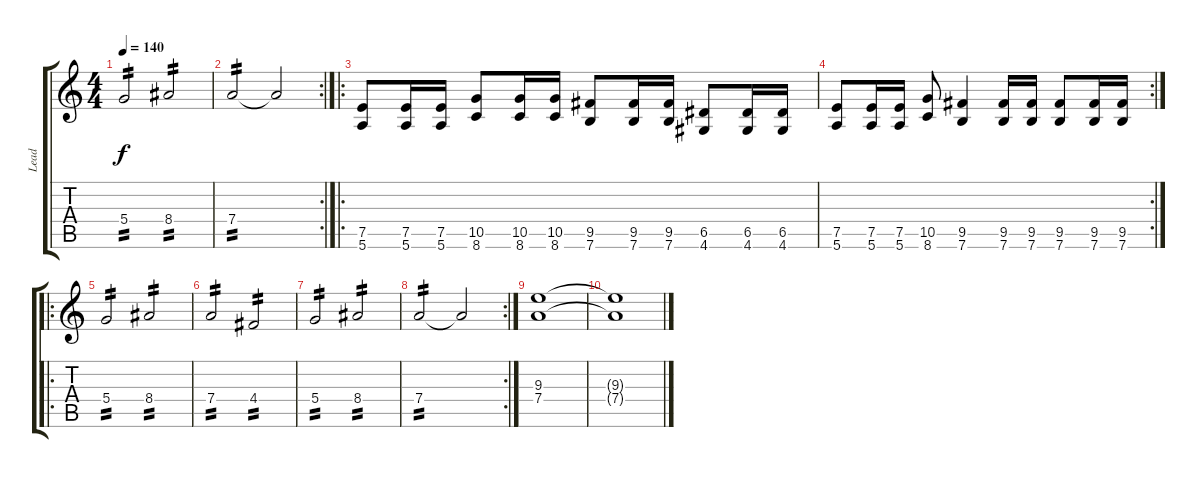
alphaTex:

\track ("Lead" "Lead") {instrument distortionguitar}
\staff {score tabs}
\tuning (E4 B3 G3 D3 A2 E2) {hide}
\ts (4 4)
\tempo 140
\clef g2
\ks c
5.4.2{tp 2 dy f} 8.4.2{tp 2} |
\rc 2
7.4.2{tp 2} 7.4{t}.2 |
\ro
(7.5 5.6).8 (7.5 5.6).16 (7.5 5.6).16 (10.5 8.6).8 (10.5 8.6).16 (10.5 8.6).16 (9.5 7.6).8 (9.5 7.6).16 (9.5 7.6).16 (6.5 4.6).8 (6.5 4.6).16 (6.5 4.6).16 |
\rc 2
(7.5 5.6).8 (7.5 5.6).16 (7.5 5.6).16 (10.5 8.6).8 (9.5 7.6).4 (9.5 7.6).16 (9.5 7.6).16 (9.5 7.6).8 (9.5 7.6).16 (9.5 7.6).16 |
\ro
5.4.2{tp 2} 8.4.2{tp 2} |
7.4.2{tp 2} 4.4.2{tp 2} |
5.4.2{tp 2} 8.4.2{tp 2} |
\rc 2
7.4.2{tp 2} 7.4{t}.2 |
(9.3 7.4).1 |
(9.3{t} 7.4{t}).1
